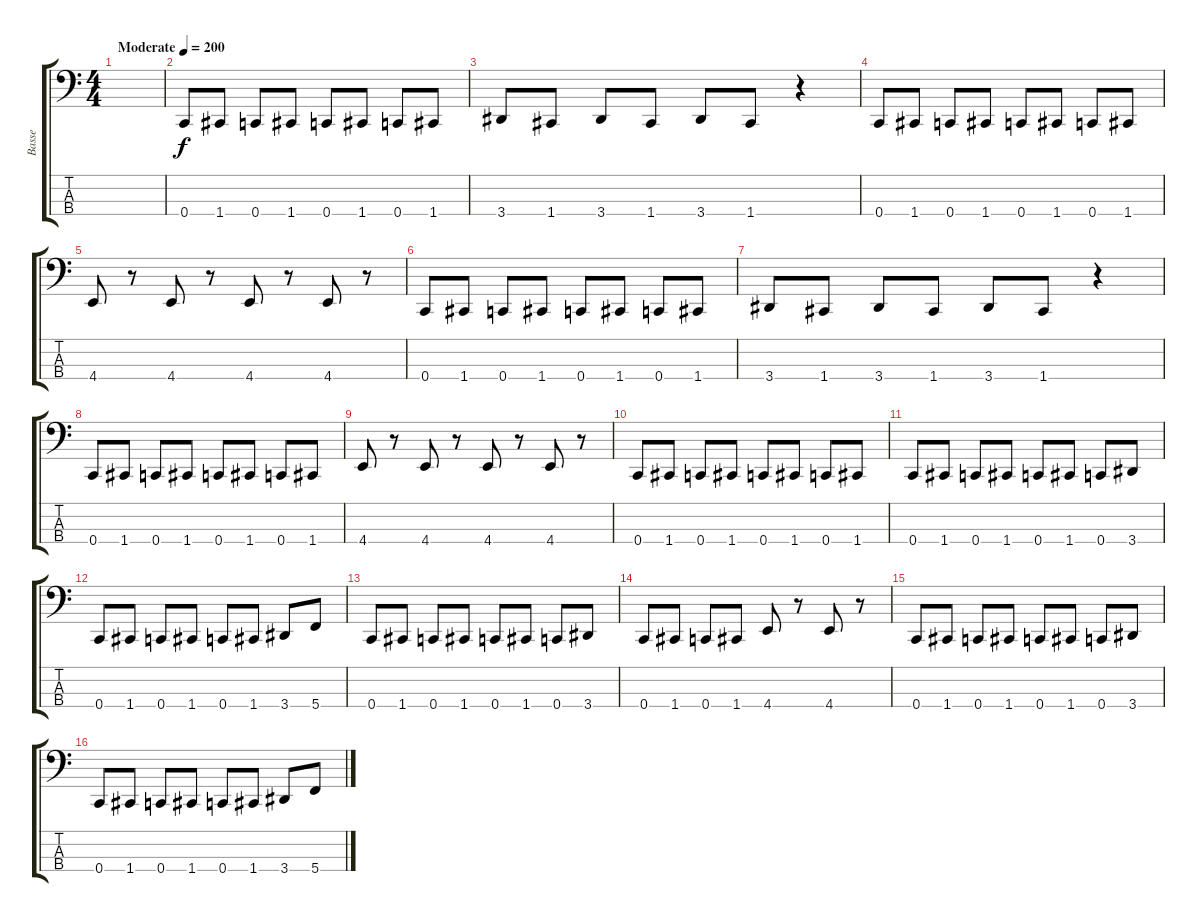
\track ("Basse" "Basse") {instrument electricbassfinger}
\staff {score tabs}
\tuning (F2 C2 G1 C1) {hide}
\ts (4 4)
\tempo (200 "Moderate")
\clef f4
\ks c
|
0.4.8 1.4.8 0.4.8 1.4.8 0.4.8 1.4.8 0.4.8 1.4.8 |
3.4.8 1.4.8 3.4.8 1.4.8 3.4.8 1.4.8 r.4 |
0.4.8 1.4.8 0.4.8 1.4.8 0.4.8 1.4.8 0.4.8 1.4.8 |
4.4.8 r.8 4.4.8 r.8 4.4.8 r.8 4.4.8 r.8 |
0.4.8 1.4.8 0.4.8 1.4.8 0.4.8 1.4.8 0.4.8 1.4.8 |
3.4.8 1.4.8 3.4.8 1.4.8 3.4.8 1.4.8 r.4 |
0.4.8 1.4.8 0.4.8 1.4.8 0.4.8 1.4.8 0.4.8 1.4.8 |
4.4.8 r.8 4.4.8 r.8 4.4.8 r.8 4.4.8 r.8 |
0.4.8{instrument slapbass2} 1.4.8 0.4.8 1.4.8 0.4.8 1.4.8 0.4.8 1.4.8 |
0.4.8{instrument electricbassfinger} 1.4.8 0.4.8 1.4.8 0.4.8 1.4.8 0.4.8 3.4.8 |
0.4.8 1.4.8 0.4.8 1.4.8 0.4.8 1.4.8 3.4.8 5.4.8 |
0.4.8 1.4.8 0.4.8 1.4.8 0.4.8 1.4.8 0.4.8 3.4.8 |
0.4.8 1.4.8 0.4.8 1.4.8 4.4.8 r.8 4.4.8 r.8 |
0.4.8 1.4.8 0.4.8 1.4.8 0.4.8 1.4.8 0.4.8 3.4.8 |
0.4.8 1.4.8 0.4.8 1.4.8 0.4.8 1.4.8 3.4.8 5.4.8
